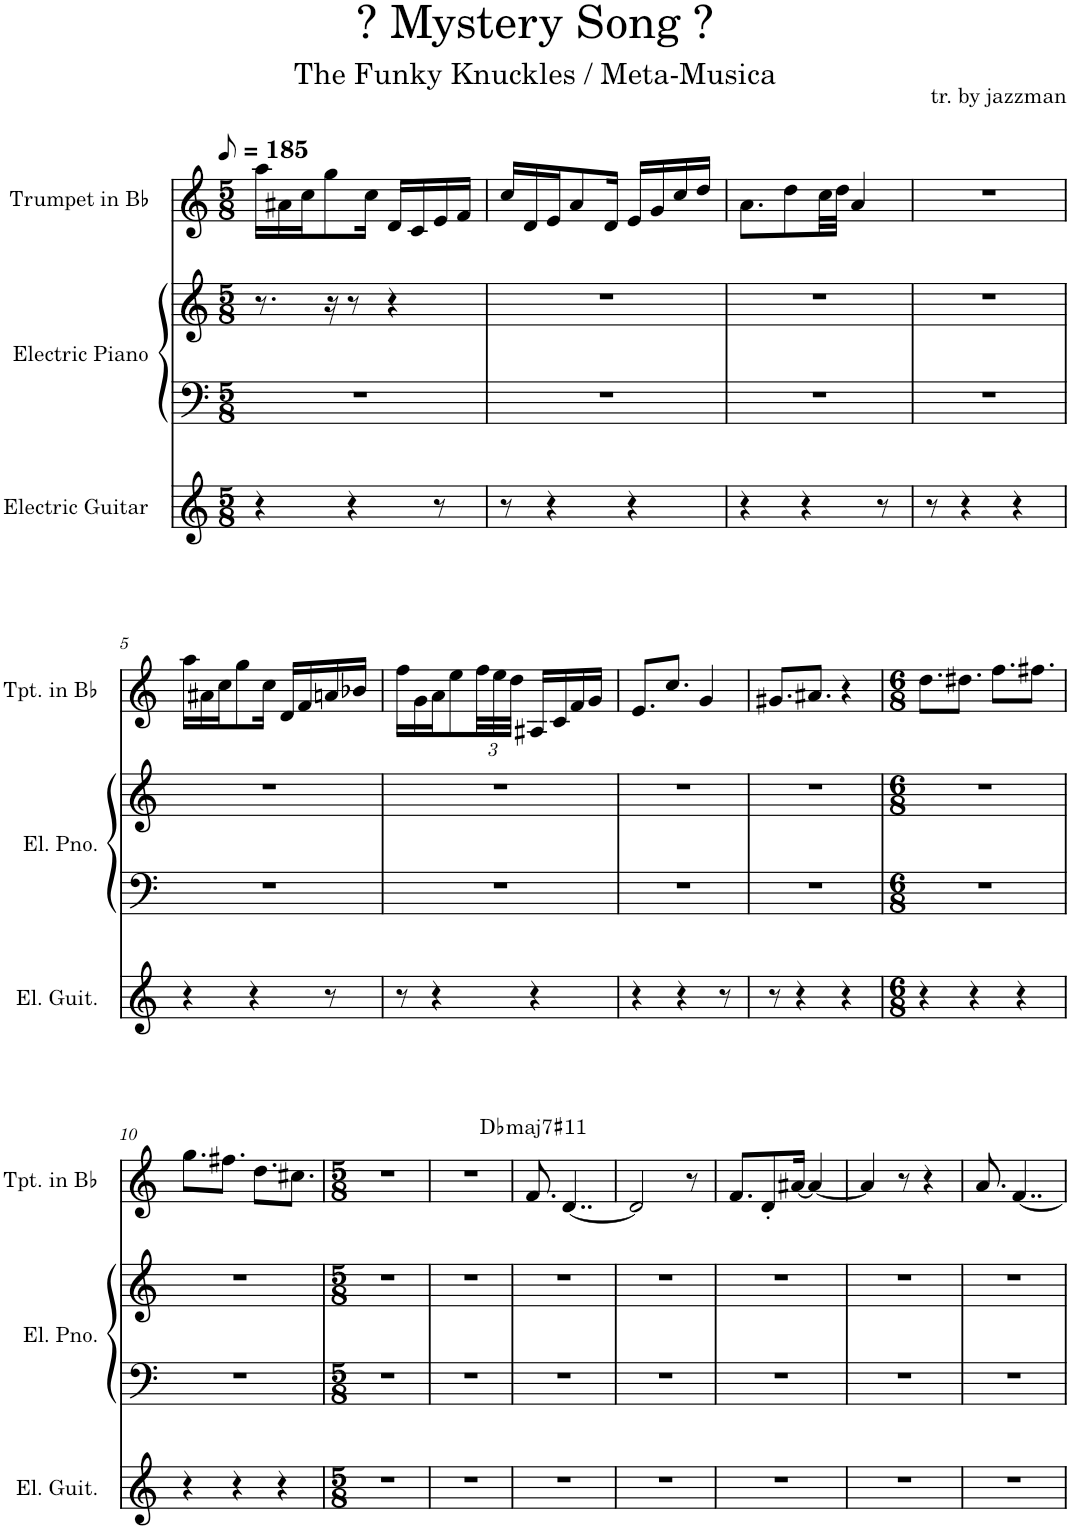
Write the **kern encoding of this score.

**kern	**kern	**kern	**kern	**harte
*part3	*part2	*part2	*part1	*part1
*staff4	*staff3	*staff2	*staff1	*
*I"Electric Guitar	*I"Electric Piano	*	*I"Trumpet in Bb	*
*I'El. Guit.	*I'El. Pno.	*	*I'Tpt. in Bb	*
*clefG2	*clefF4	*clefG2	*clefG2	*
*	*	*	*Trd1c2	*
*k[]	*k[]	*k[]	*k[]	*
*M5/8	*M5/8	*M5/8	*M5/8	*
*MM93	*MM93	*MM93	*MM93	*
=1	=1	=1	=1	=1
4r	8%5r	8.r	16aa\LL	.
.	.	.	16a#X\	.
.	.	.	16cc\J	.
.	.	16r	8gg\	.
4r	.	8r	.	.
.	.	.	16cc\Jk	.
.	.	4r	16d/LL	.
.	.	.	16c/	.
8r	.	.	16e/	.
.	.	.	16f/JJ	.
=2	=2	=2	=2	=2
8r	8%5r	8%5r	16cc/LL	.
.	.	.	16d/	.
4r	.	.	16e/J	.
.	.	.	8a/	.
.	.	.	16d/Jk	.
4r	.	.	16e/LL	.
.	.	.	16g/	.
.	.	.	16cc/	.
.	.	.	16dd/JJ	.
=3	=3	=3	=3	=3
4r	8%5r	8%5r	8.a\L	.
.	.	.	8dd\	.
4r	.	.	.	.
.	.	.	32cc\LL	.
.	.	.	32dd\JJJ	.
.	.	.	4a/	.
8r	.	.	.	.
=4	=4	=4	=4	=4
8r	8%5r	8%5r	8%5r	.
4r	.	.	.	.
4r	.	.	.	.
!!LO:LB:g=z
=5	=5	=5	=5	=5
4r	8%5r	8%5r	16aa\LL	.
.	.	.	16a#X\	.
.	.	.	16cc\J	.
.	.	.	8gg\	.
4r	.	.	.	.
.	.	.	16cc\Jk	.
.	.	.	16d/LL	.
.	.	.	16f/	.
8r	.	.	16an/	.
.	.	.	16b-X/JJ	.
=6	=6	=6	=6	=6
8r	8%5r	8%5r	16ff\LL	.
.	.	.	16g\	.
4r	.	.	16a\J	.
.	.	.	8ee\	.
*	*	*	*Xbrackettup	*
.	.	.	48ff\LL	.
.	.	.	48ee\	.
.	.	.	48dd\JJJ	.
4r	.	.	16A#X/LL	.
.	.	.	16c/	.
.	.	.	16f/	.
.	.	.	16g/JJ	.
=7	=7	=7	=7	=7
4r	8%5r	8%5r	8.e/L	.
.	.	.	8.cc/J	.
4r	.	.	.	.
.	.	.	4g/	.
8r	.	.	.	.
=8	=8	=8	=8	=8
8r	8%5r	8%5r	8.g#X/L	.
4r	.	.	.	.
.	.	.	8.a#X/J	.
4r	.	.	4r	.
=9	=9	=9	=9	=9
*M6/8	*M6/8	*M6/8	*M6/8	*
4r	2.r	2.r	8.dd\L	.
.	.	.	8.dd#X\J	.
4r	.	.	.	.
.	.	.	8.ff\L	.
4r	.	.	.	.
.	.	.	8.ff#X\J	.
!!LO:LB:g=z
=10	=10	=10	=10	=10
4r	2.r	2.r	8.gg\L	.
.	.	.	8.ff#X\J	.
4r	.	.	.	.
.	.	.	8.dd\L	.
4r	.	.	.	.
.	.	.	8.cc#X\J	.
=11	=11	=11	=11	=11
*M5/8	*M5/8	*M5/8	*M5/8	*
8%5r	8%5r	8%5r	8%5r	.
=12	=12	=12	=12	=12
8%5r	8%5r	8%5r	8%5r	.
=13	=13	=13	=13	=13
!	!	!	!	!LO:H:kt=maj7
8%5r	8%5r	8%5r	8.f/	Db:maj7(#11)
.	.	.	[4..d/	.
=14	=14	=14	=14	=14
8%5r	8%5r	8%5r	2d/]	.
.	.	.	8r	.
=15	=15	=15	=15	=15
8%5r	8%5r	8%5r	8.f/L	.
.	.	.	8d'/	.
.	.	.	[16a#X/Jk	.
.	.	.	4a#/_	.
=16	=16	=16	=16	=16
8%5r	8%5r	8%5r	4a#/]	.
.	.	.	8r	.
.	.	.	4r	.
=17	=17	=17	=17	=17
8%5r	8%5r	8%5r	8.a/	.
.	.	.	[4..f/	.
=	=	=	=	=
*-	*-	*-	*-	*-
